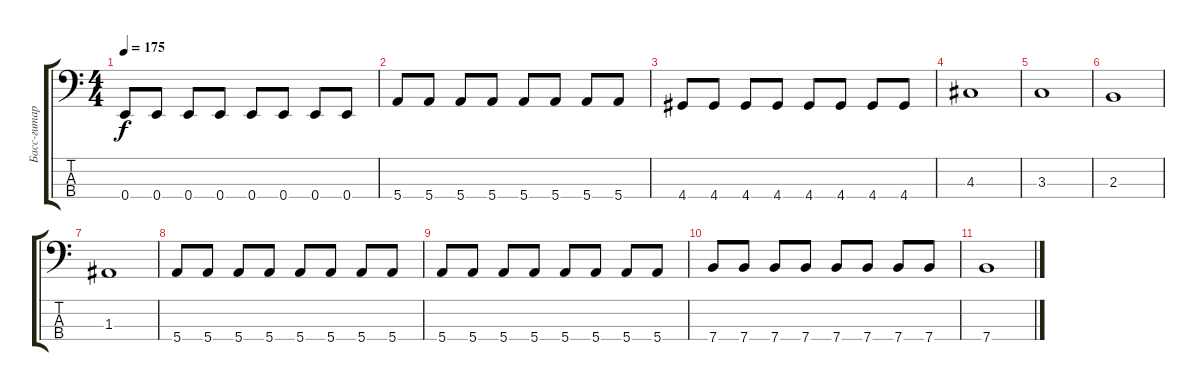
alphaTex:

\track ("Басс-гитара" "Басс-гитар") {instrument electricbasspick}
\staff {score tabs}
\tuning (G2 D2 A1 E1) {hide}
\ts (4 4)
\tempo 175
\clef f4
\ks c
0.4.8{dy f} 0.4.8 0.4.8 0.4.8 0.4.8 0.4.8 0.4.8 0.4.8 |
5.4.8 5.4.8 5.4.8 5.4.8 5.4.8 5.4.8 5.4.8 5.4.8 |
4.4.8 4.4.8 4.4.8 4.4.8 4.4.8 4.4.8 4.4.8 4.4.8 |
4.3.1 |
3.3.1 |
2.3.1 |
1.3.1 |
5.4.8 5.4.8 5.4.8 5.4.8 5.4.8 5.4.8 5.4.8 5.4.8 |
5.4.8 5.4.8 5.4.8 5.4.8 5.4.8 5.4.8 5.4.8 5.4.8 |
7.4.8 7.4.8 7.4.8 7.4.8 7.4.8 7.4.8 7.4.8 7.4.8 |
7.4.1
